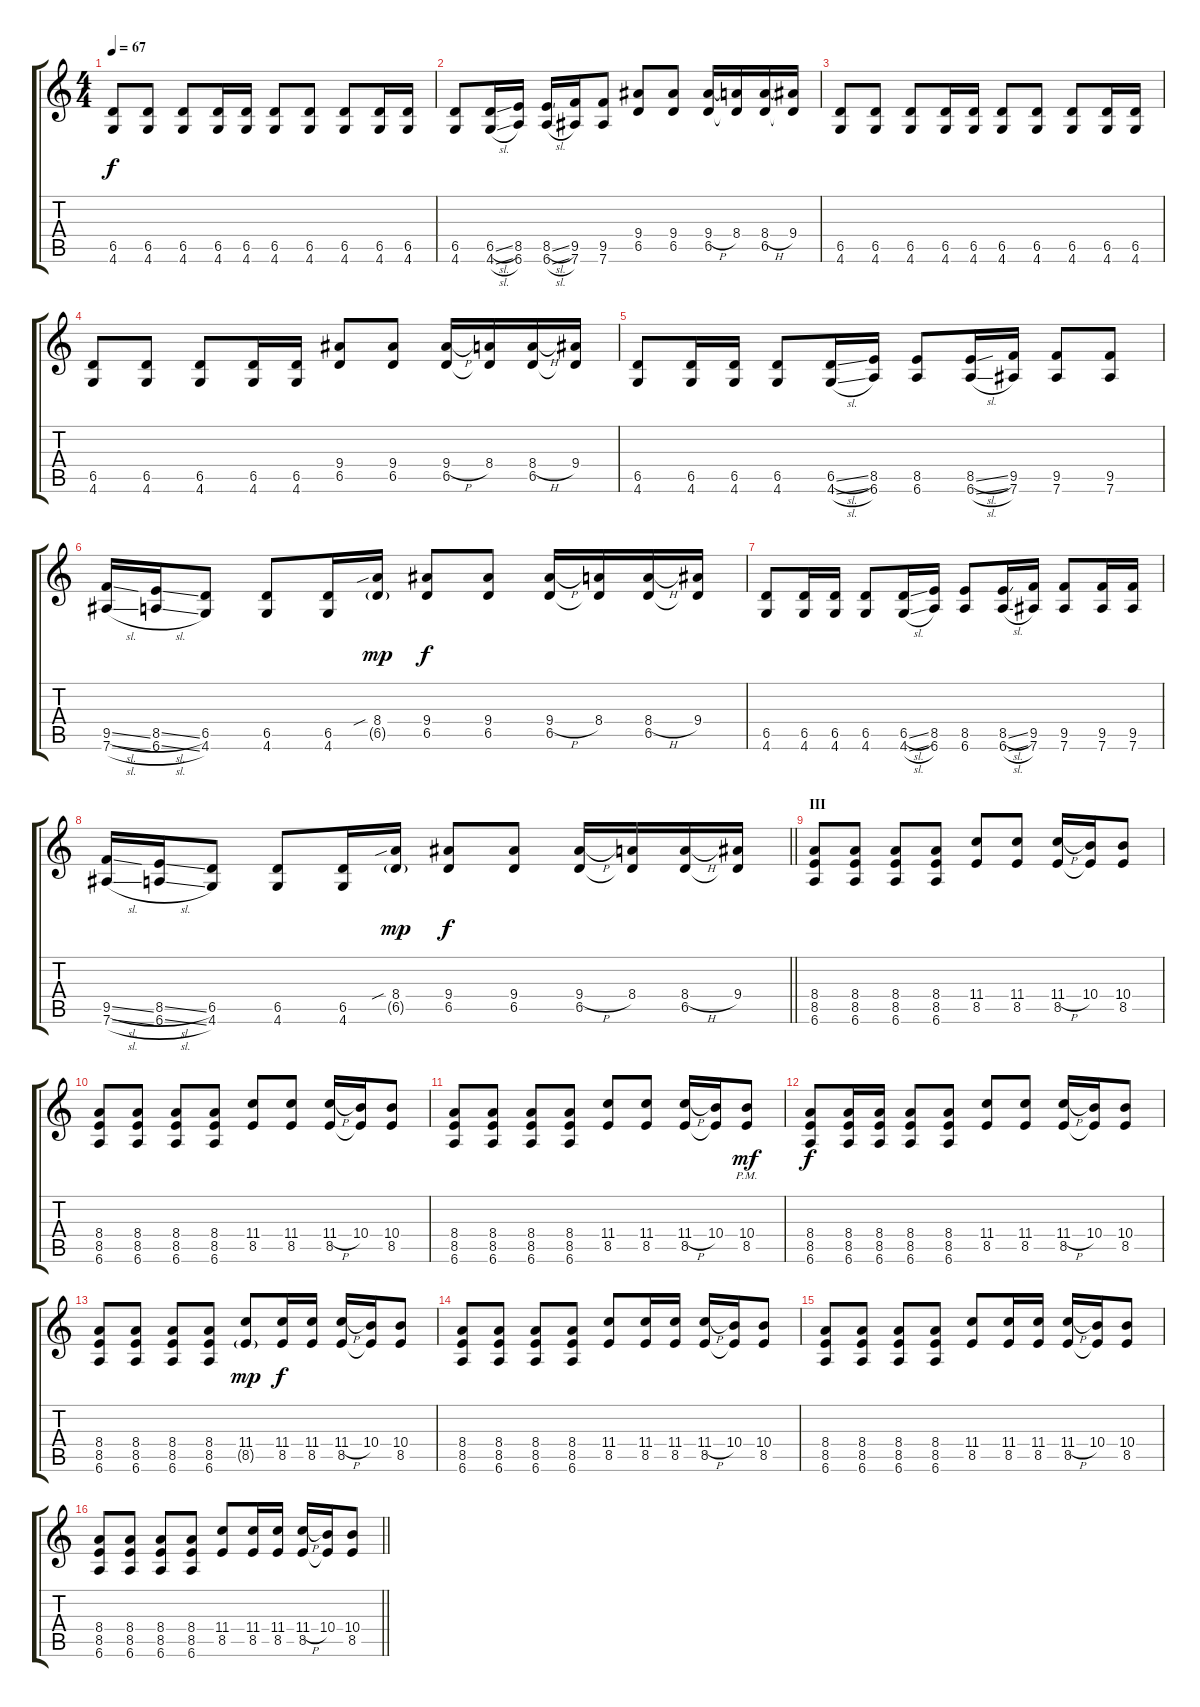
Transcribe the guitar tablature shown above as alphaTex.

\track "" {instrument overdrivenguitar}
\staff {score tabs}
\tuning (Eb4 Bb3 Gb3 Db3 Ab2 Eb2) {hide}
\ts (4 4)
\tempo 67
\clef g2
\ks c
(6.5 4.6).8{dy f} (6.5 4.6).8 (6.5 4.6).8 (6.5 4.6).16 (6.5 4.6).16 (6.5 4.6).8 (6.5 4.6).8 (6.5 4.6).8 (6.5 4.6).16 (6.5 4.6).16 |
(6.5 4.6).8 (6.5{sl} 4.6{sl}).16 (8.5 6.6).16 (8.5{sl} 6.6{sl}).16 (9.5 7.6).16 (9.5 7.6).8 (9.4 6.5).8 (9.4 6.5).8 (9.4{h} 6.5).16 (8.4 6.5{t}).16 (8.4{h} 6.5).16 (9.4 6.5{t}).16 |
(6.5 4.6).8 (6.5 4.6).8 (6.5 4.6).8 (6.5 4.6).16 (6.5 4.6).16 (6.5 4.6).8 (6.5 4.6).8 (6.5 4.6).8 (6.5 4.6).16 (6.5 4.6).16 |
(6.5 4.6).8 (6.5 4.6).8 (6.5 4.6).8 (6.5 4.6).16 (6.5 4.6).16 (9.4 6.5).8 (9.4 6.5).8 (9.4{h} 6.5).16 (8.4 6.5{t}).16 (8.4{h} 6.5).16 (9.4 6.5{t}).16 |
(6.5 4.6).8 (6.5 4.6).16 (6.5 4.6).16 (6.5 4.6).8 (6.5{sl} 4.6{sl}).16 (8.5 6.6).16 (8.5 6.6).8 (8.5{sl} 6.6{sl}).16 (9.5 7.6).16 (9.5 7.6).8 (9.5 7.6).8 |
(9.5{sl} 7.6{sl}).16 (8.5{sl} 6.6{sl}).16 (6.5 4.6).8 (6.5 4.6).8 (6.5 4.6).16 (8.4{sib} 6.5{g}).16{dy mp} (9.4 6.5).8{dy f} (9.4 6.5).8 (9.4{h} 6.5).16 (8.4 6.5{t}).16 (8.4{h} 6.5).16 (9.4 6.5{t}).16 |
(6.5 4.6).8 (6.5 4.6).16 (6.5 4.6).16 (6.5 4.6).8 (6.5{sl} 4.6{sl}).16 (8.5 6.6).16 (8.5 6.6).8 (8.5{sl} 6.6{sl}).16 (9.5 7.6).16 (9.5 7.6).8 (9.5 7.6).16 (9.5 7.6).16 |
\barLineRight lightlight
(9.5{sl} 7.6{sl}).16 (8.5{sl} 6.6{sl}).16 (6.5 4.6).8 (6.5 4.6).8 (6.5 4.6).16 (8.4{sib} 6.5{g}).16{dy mp} (9.4 6.5).8{dy f} (9.4 6.5).8 (9.4{h} 6.5).16 (8.4 6.5{t}).16 (8.4{h} 6.5).16 (9.4 6.5{t}).16 |
\section ("" "III")
(8.4 8.5 6.6).8 (8.4 8.5 6.6).8 (8.4 8.5 6.6).8 (8.4 8.5 6.6).8 (11.4 8.5).8 (11.4 8.5).8 (11.4{h} 8.5).16 (10.4 8.5{t}).16 (10.4 8.5).8 |
(8.4 8.5 6.6).8 (8.4 8.5 6.6).8 (8.4 8.5 6.6).8 (8.4 8.5 6.6).8 (11.4 8.5).8 (11.4 8.5).8 (11.4{h} 8.5).16 (10.4 8.5{t}).16 (10.4 8.5).8 |
(8.4 8.5 6.6).8 (8.4 8.5 6.6).8 (8.4 8.5 6.6).8 (8.4 8.5 6.6).8 (11.4 8.5).8 (11.4 8.5).8 (11.4{h} 8.5).16 (10.4 8.5{t}).16 (10.4{pm} 8.5).8{dy mf} |
(8.4 8.5 6.6).8{dy f} (8.4 8.5 6.6).16 (8.4 8.5 6.6).16 (8.4 8.5 6.6).8 (8.4 8.5 6.6).8 (11.4 8.5).8 (11.4 8.5).8 (11.4{h} 8.5).16 (10.4 8.5{t}).16 (10.4 8.5).8 |
(8.4 8.5 6.6).8 (8.4 8.5 6.6).8 (8.4 8.5 6.6).8 (8.4 8.5 6.6).8 (11.4 8.5{g}).8{dy mp} (11.4 8.5).16{dy f} (11.4 8.5).16 (11.4{h} 8.5).16 (10.4 8.5{t}).16 (10.4 8.5).8 |
(8.4 8.5 6.6).8 (8.4 8.5 6.6).8 (8.4 8.5 6.6).8 (8.4 8.5 6.6).8 (11.4 8.5).8 (11.4 8.5).16 (11.4 8.5).16 (11.4{h} 8.5).16 (10.4 8.5{t}).16 (10.4 8.5).8 |
(8.4 8.5 6.6).8 (8.4 8.5 6.6).8 (8.4 8.5 6.6).8 (8.4 8.5 6.6).8 (11.4 8.5).8 (11.4 8.5).16 (11.4 8.5).16 (11.4{h} 8.5).16 (10.4 8.5{t}).16 (10.4 8.5).8 |
\barLineRight lightlight
(8.4 8.5 6.6).8 (8.4 8.5 6.6).8 (8.4 8.5 6.6).8 (8.4 8.5 6.6).8 (11.4 8.5).8 (11.4 8.5).16 (11.4 8.5).16 (11.4{h} 8.5).16 (10.4 8.5{t}).16 (10.4 8.5).8
